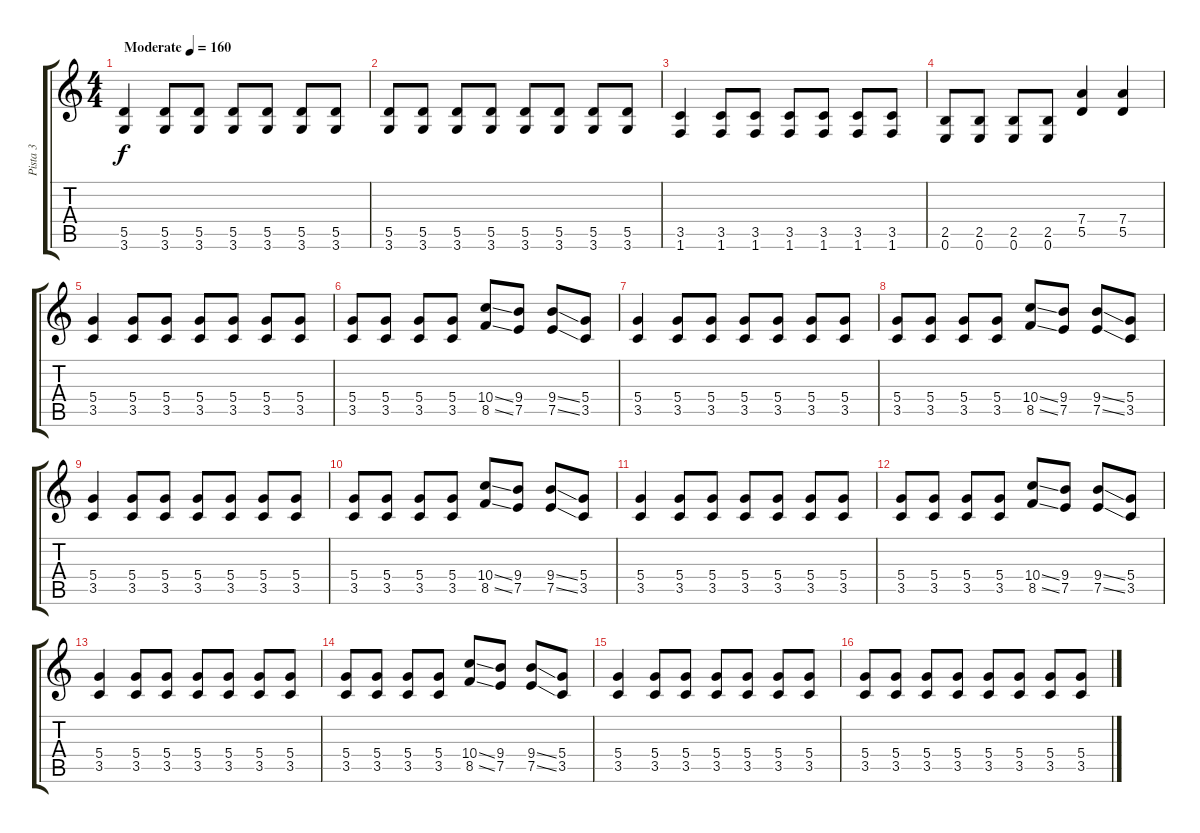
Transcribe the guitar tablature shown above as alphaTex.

\track ("Pista 3" "Pista 3") {instrument overdrivenguitar}
\staff {score tabs}
\tuning (E4 B3 G3 D3 A2 E2) {hide}
\ts (4 4)
\tempo (160 "Moderate")
\clef g2
\ks c
(5.5 3.6).4{dy f instrument overdrivenguitar} (5.5 3.6).8 (5.5 3.6).8 (5.5 3.6).8 (5.5 3.6).8 (5.5 3.6).8 (5.5 3.6).8 |
(5.5 3.6).8 (5.5 3.6).8 (5.5 3.6).8 (5.5 3.6).8 (5.5 3.6).8 (5.5 3.6).8 (5.5 3.6).8 (5.5 3.6).8 |
(3.5 1.6).4 (3.5 1.6).8 (3.5 1.6).8 (3.5 1.6).8 (3.5 1.6).8 (3.5 1.6).8 (3.5 1.6).8 |
(2.5 0.6).8 (2.5 0.6).8 (2.5 0.6).8 (2.5 0.6).8 (7.4 5.5).4 (7.4 5.5).4 |
(5.4 3.5).4 (5.4 3.5).8 (5.4 3.5).8 (5.4 3.5).8 (5.4 3.5).8 (5.4 3.5).8 (5.4 3.5).8 |
(5.4 3.5).8 (5.4 3.5).8 (5.4 3.5).8 (5.4 3.5).8 (10.4{ss} 8.5{ss}).8 (9.4 7.5).8 (9.4{ss} 7.5{ss}).8 (5.4 3.5).8 |
(5.4 3.5).4 (5.4 3.5).8 (5.4 3.5).8 (5.4 3.5).8 (5.4 3.5).8 (5.4 3.5).8 (5.4 3.5).8 |
(5.4 3.5).8 (5.4 3.5).8 (5.4 3.5).8 (5.4 3.5).8 (10.4{ss} 8.5{ss}).8 (9.4 7.5).8 (9.4{ss} 7.5{ss}).8 (5.4 3.5).8 |
(5.4 3.5).4 (5.4 3.5).8 (5.4 3.5).8 (5.4 3.5).8 (5.4 3.5).8 (5.4 3.5).8 (5.4 3.5).8 |
(5.4 3.5).8 (5.4 3.5).8 (5.4 3.5).8 (5.4 3.5).8 (10.4{ss} 8.5{ss}).8 (9.4 7.5).8 (9.4{ss} 7.5{ss}).8 (5.4 3.5).8 |
(5.4 3.5).4 (5.4 3.5).8 (5.4 3.5).8 (5.4 3.5).8 (5.4 3.5).8 (5.4 3.5).8 (5.4 3.5).8 |
(5.4 3.5).8 (5.4 3.5).8 (5.4 3.5).8 (5.4 3.5).8 (10.4{ss} 8.5{ss}).8 (9.4 7.5).8 (9.4{ss} 7.5{ss}).8 (5.4 3.5).8 |
(5.4 3.5).4 (5.4 3.5).8 (5.4 3.5).8 (5.4 3.5).8 (5.4 3.5).8 (5.4 3.5).8 (5.4 3.5).8 |
(5.4 3.5).8 (5.4 3.5).8 (5.4 3.5).8 (5.4 3.5).8 (10.4{ss} 8.5{ss}).8 (9.4 7.5).8 (9.4{ss} 7.5{ss}).8 (5.4 3.5).8 |
(5.4 3.5).4 (5.4 3.5).8 (5.4 3.5).8 (5.4 3.5).8 (5.4 3.5).8 (5.4 3.5).8 (5.4 3.5).8 |
(5.4 3.5).8 (5.4 3.5).8 (5.4 3.5).8 (5.4 3.5).8 (5.4 3.5).8 (5.4 3.5).8 (5.4 3.5).8 (5.4 3.5).8
